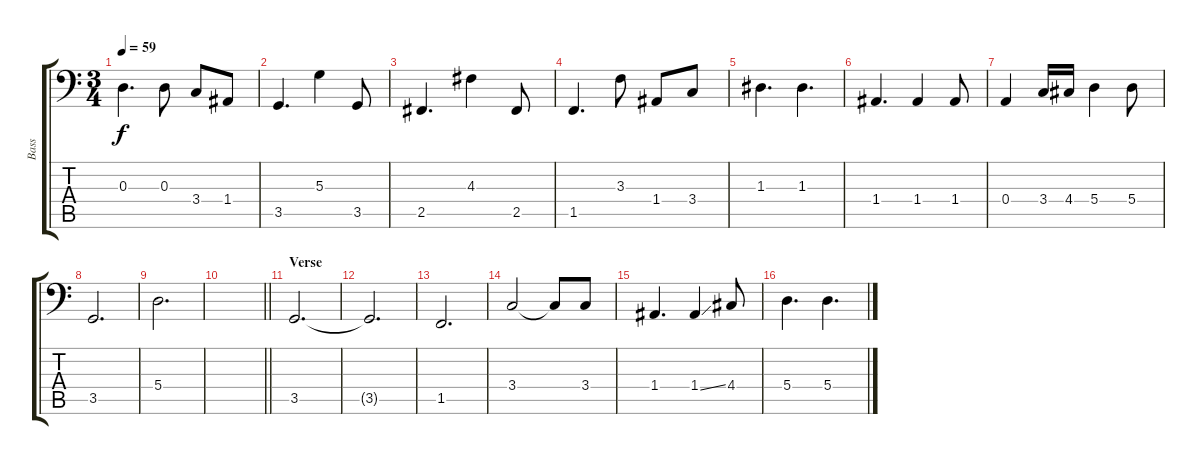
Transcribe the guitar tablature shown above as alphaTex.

\track ("Bass" "Bass") {instrument electricbassfinger}
\staff {score tabs}
\tuning (C3 G2 D2 A1 E1 B0) {hide}
\ts (3 4)
\tempo 59
\clef f4
\ks c
0.3.4{d dy f} 0.3.8 3.4.8 1.4.8 |
3.5.4{d} 5.3.4 3.5.8 |
2.5.4{d} 4.3.4 2.5.8 |
1.5.4{d} 3.3.8 1.4.8 3.4.8 |
1.3.4{d} 1.3.4{d} |
1.4.4{d} 1.4.4 1.4.8 |
0.4.4 3.4.16 4.4.16 5.4.4 5.4.8 |
3.5.2{d} |
5.4.2{d} |
\barLineRight lightlight
|
\section ("" "Verse")
3.5.2{d} |
3.5{t}.2{d} |
1.5.2{d} |
3.4.2 3.4{t}.8 3.4.8 |
1.4.4{d} 1.4{ss}.4 4.4.8 |
5.4.4{d} 5.4.4{d}
